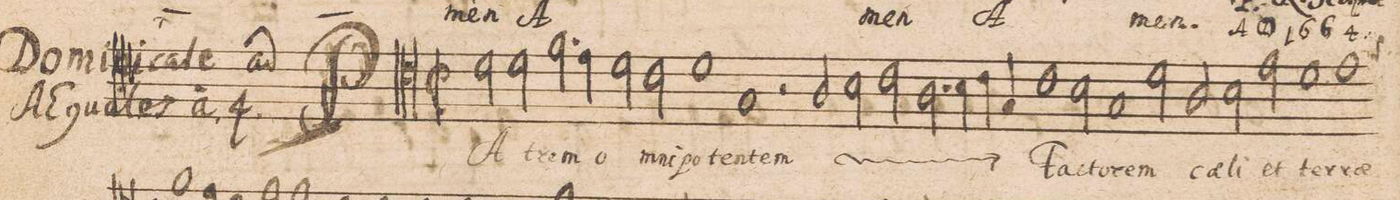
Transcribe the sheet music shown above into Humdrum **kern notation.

**kern	**text
*I"ALTVS.	*
*clefC4	*
*k[]	*
*met(C|)	*
*M2/1	*
2d\	PA-
2d\	-trem
2.f\	o-
4e\	.
=2-	=2-
2d\	-mni-
2c\	-po-
1d	-ten-
=3-	=3-
1G	-tem
2r	.
*	*ij
2A/	om-
=4-	=4-
2B\	-ni-
2c\	-po-
2.A\	-ten-
4B\	.
=5-	=5-
4c\	.
4G/	.
1c	-tem
*	*Xij
2B\	Fac-
=6-	=6-
1G	-to-
2d\	-rem
2A/	cae-
=7-	=7-
2B\	-li
2e\	et
1d	ter-
=8-	=8-
*custos:f	*
1e	-rae
*-	*-
